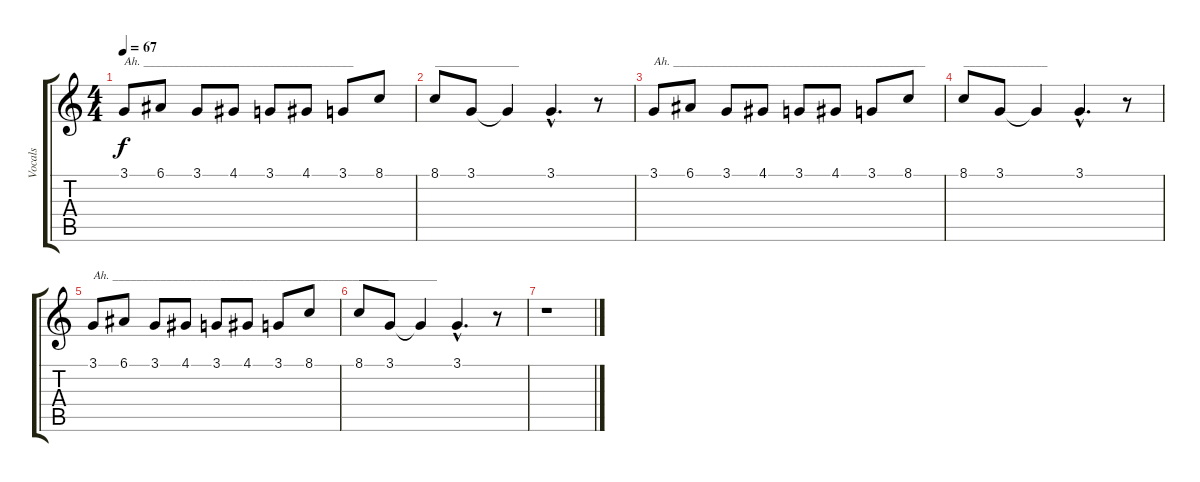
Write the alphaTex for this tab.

\track ("Vocals" "Vocals") {instrument lead2sawtooth}
\staff {score tabs}
\tuning (E4 B3 G3 D3 A2 E2) {hide}
\ts (4 4)
\tempo 67
\clef g2
\ks c
3.1.8{txt "Ah. ___________________________________" dy f volume 10} 6.1.8 3.1.8 4.1.8 3.1.8 4.1.8 3.1.8 8.1.8 |
8.1.8{txt "______________"} 3.1.8 3.1{t}.4 3.1{hac}.4{d} r.8 |
3.1.8{txt "Ah. __________________________________________"} 6.1.8 3.1.8 4.1.8 3.1.8 4.1.8 3.1.8 8.1.8 |
8.1.8{txt "______________"} 3.1.8 3.1{t}.4 3.1{hac}.4{d} r.8 |
3.1.8{txt "Ah. ______________________________________________"} 6.1.8 3.1.8 4.1.8 3.1.8 4.1.8 3.1.8 8.1.8 |
8.1.8{txt "_____________"} 3.1.8 3.1{t}.4 3.1{hac}.4{d} r.8 |
r.1
